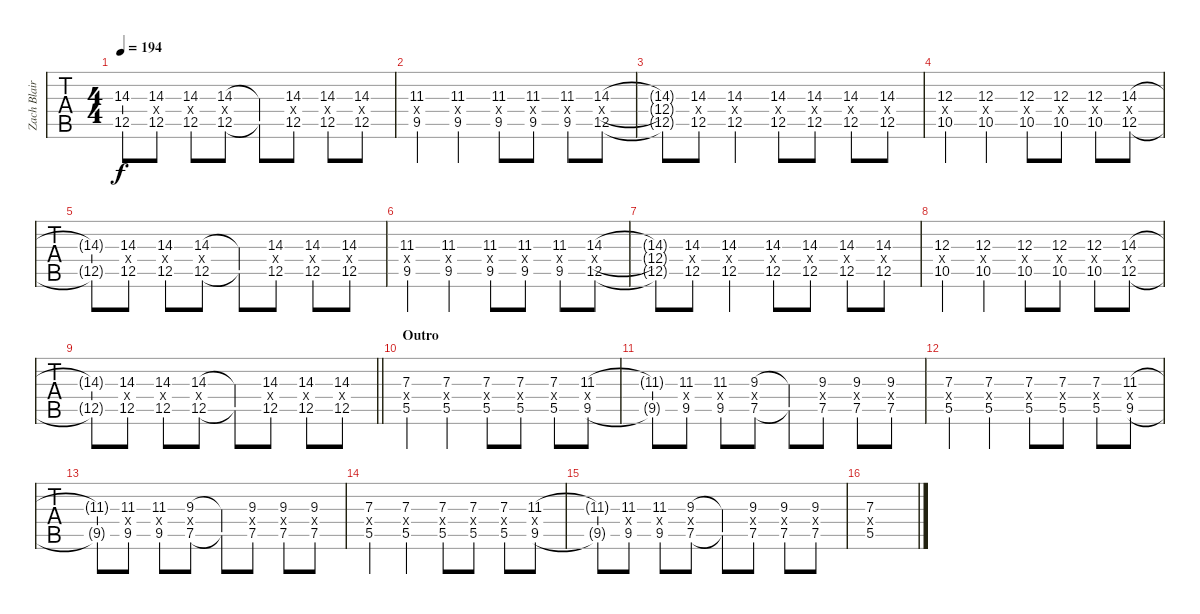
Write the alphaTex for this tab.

\track ("Zach Blair - Guitar One" "Zach Blair") {instrument distortionguitar}
\staff {tabs}
\tuning (Eb4 Bb3 Gb3 Db3 Ab2 Eb2) {hide}
\ts (4 4)
\tempo 194
\clef g2
\ks c
(14.3{t} 12.5{t}).8{dy f} (14.3 12.4{x} 12.5).8 (14.3 12.4{x} 12.5).8 (14.3 12.4{x} 12.5).8 (14.3{t} 12.5{t}).8 (14.3 12.4{x} 12.5).8 (14.3 12.4{x} 12.5).8 (14.3 12.4{x} 12.5).8 |
(11.3 9.4{x} 9.5).4 (11.3 9.4{x} 9.5).4 (11.3 9.4{x} 9.5).8 (11.3 9.4{x} 9.5).8 (11.3 9.4{x} 9.5).8 (14.3 12.4{x} 12.5).8 |
(14.3{t} 12.4{t} 12.5{t}).8 (14.3 12.4{x} 12.5).8 (14.3 12.4{x} 12.5).4 (14.3 12.4{x} 12.5).8 (14.3 12.4{x} 12.5).8 (14.3 12.4{x} 12.5).8 (14.3 12.4{x} 12.5).8 |
(12.3 10.4{x} 10.5).4 (12.3 10.4{x} 10.5).4 (12.3 10.4{x} 10.5).8 (12.3 10.4{x} 10.5).8 (12.3 10.4{x} 10.5).8 (14.3 12.4{x} 12.5).8 |
(14.3{t} 12.5{t}).8 (14.3 12.4{x} 12.5).8 (14.3 12.4{x} 12.5).8 (14.3 12.4{x} 12.5).8 (14.3{t} 12.5{t}).8 (14.3 12.4{x} 12.5).8 (14.3 12.4{x} 12.5).8 (14.3 12.4{x} 12.5).8 |
(11.3 9.4{x} 9.5).4 (11.3 9.4{x} 9.5).4 (11.3 9.4{x} 9.5).8 (11.3 9.4{x} 9.5).8 (11.3 9.4{x} 9.5).8 (14.3 12.4{x} 12.5).8 |
(14.3{t} 12.4{t} 12.5{t}).8 (14.3 12.4{x} 12.5).8 (14.3 12.4{x} 12.5).4 (14.3 12.4{x} 12.5).8 (14.3 12.4{x} 12.5).8 (14.3 12.4{x} 12.5).8 (14.3 12.4{x} 12.5).8 |
(12.3 10.4{x} 10.5).4 (12.3 10.4{x} 10.5).4 (12.3 10.4{x} 10.5).8 (12.3 10.4{x} 10.5).8 (12.3 10.4{x} 10.5).8 (14.3 12.4{x} 12.5).8 |
\barLineRight lightlight
(14.3{t} 12.5{t}).8 (14.3 12.4{x} 12.5).8 (14.3 12.4{x} 12.5).8 (14.3 12.4{x} 12.5).8 (14.3{t} 12.5{t}).8 (14.3 12.4{x} 12.5).8 (14.3 12.4{x} 12.5).8 (14.3 12.4{x} 12.5).8 |
\section ("" "Outro")
(7.3 5.4{x} 5.5).4 (7.3 5.4{x} 5.5).4 (7.3 5.4{x} 5.5).8 (7.3 5.4{x} 5.5).8 (7.3 5.4{x} 5.5).8 (11.3 9.4{x} 9.5).8 |
(11.3{t} 9.5{t}).8 (11.3 11.4{x} 9.5).8 (11.3 11.4{x} 9.5).8 (9.3 7.4{x} 7.5).8 (9.3{t} 7.5{t}).8 (9.3 7.4{x} 7.5).8 (9.3 7.4{x} 7.5).8 (9.3 7.4{x} 7.5).8 |
(7.3 5.4{x} 5.5).4 (7.3 5.4{x} 5.5).4 (7.3 5.4{x} 5.5).8 (7.3 5.4{x} 5.5).8 (7.3 5.4{x} 5.5).8 (11.3 9.4{x} 9.5).8 |
(11.3{t} 9.5{t}).8 (11.3 11.4{x} 9.5).8 (11.3 11.4{x} 9.5).8 (9.3 7.4{x} 7.5).8 (9.3{t} 7.5{t}).8 (9.3 7.4{x} 7.5).8 (9.3 7.4{x} 7.5).8 (9.3 7.4{x} 7.5).8 |
(7.3 5.4{x} 5.5).4 (7.3 5.4{x} 5.5).4 (7.3 5.4{x} 5.5).8 (7.3 5.4{x} 5.5).8 (7.3 5.4{x} 5.5).8 (11.3 9.4{x} 9.5).8 |
(11.3{t} 9.5{t}).8 (11.3 11.4{x} 9.5).8 (11.3 11.4{x} 9.5).8 (9.3 7.4{x} 7.5).8 (9.3{t} 7.5{t}).8 (9.3 7.4{x} 7.5).8 (9.3 7.4{x} 7.5).8 (9.3 7.4{x} 7.5).8 |
(7.3 4.4{x} 5.5).1
